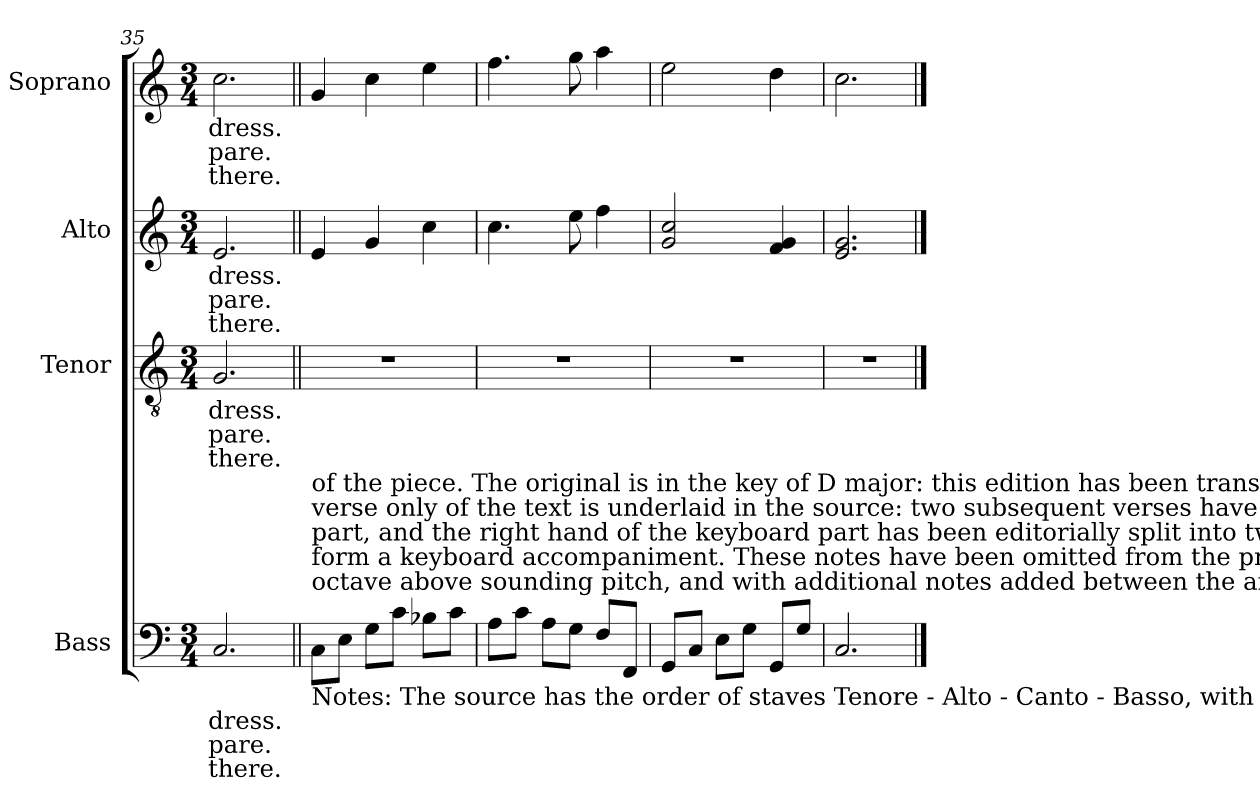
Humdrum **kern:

**kern	**text	**text	**text	**kern	**text	**text	**text	**kern	**text	**text	**text	**kern	**text	**text	**text
*part4	*part4	*part4	*part4	*part3	*part3	*part3	*part3	*part2	*part2	*part2	*part2	*part1	*part1	*part1	*part1
*staff4	*staff4	*staff4	*staff4	*staff3	*staff3	*staff3	*staff3	*staff2	*staff2	*staff2	*staff2	*staff1	*staff1	*staff1	*staff1
*I"Bass	*	*	*	*I"Tenor	*	*	*	*I"Alto	*	*	*	*I"Soprano	*	*	*
*I'B.	*	*	*	*I'T.	*	*	*	*I'A.	*	*	*	*I'S.	*	*	*
*clefF4	*	*	*	*clefGv2	*	*	*	*clefG2	*	*	*	*clefG2	*	*	*
*	*	*	*	*ITrd7c12	*	*	*	*	*	*	*	*	*	*	*
*k[]	*	*	*	*k[]	*	*	*	*k[]	*	*	*	*k[]	*	*	*
*C:	*	*	*	*C:	*	*	*	*C:	*	*	*	*C:	*	*	*
*M3/4	*	*	*	*M3/4	*	*	*	*M3/4	*	*	*	*M3/4	*	*	*
=35	=35	=35	=35	=35	=35	=35	=35	=35	=35	=35	=35	=35	=35	=35	=35
!	!LO:LY:b:color=#000000	!LO:LY:b:color=#000000	!LO:LY:b:color=#000000	!	!	!	!	!	!	!	!	!	!	!	!
!	!	!	!	!	!LO:LY:b:color=#000000	!LO:LY:b:color=#000000	!LO:LY:b:color=#000000	!	!	!	!	!	!	!	!
!	!	!	!	!	!	!	!	!	!LO:LY:b:color=#000000	!LO:LY:b:color=#000000	!LO:LY:b:color=#000000	!	!	!	!
!	!	!	!	!	!	!	!	!	!	!	!	!	!LO:LY:b:color=#000000	!LO:LY:b:color=#000000	!LO:LY:b:color=#000000
2.Ci/	-dress.	-pare.	there.	2.GGi/	-dress.	-pare.	there.	2.ei/	-dress.	-pare.	there.	2.cci\	-dress.	-pare.	there.
!!LO:LB:g=z
=36||	=36||	=36||	=36||	=36||	=36||	=36||	=36||	=36||	=36||	=36||	=36||	=36||	=36||	=36||	=36||
!LO:TX:b:t=Notes&colon; The source has the order of staves Tenore - Alto - Canto - Basso, with the alto part printed in the treble clef an	!	!	!	!	!	!	!	!	!	!	!	!	!	!	!
!LO:TX:t=octave above sounding pitch, and with additional notes added between the air and bass (doubling the inner parts) to	!	!	!	!	!	!	!	!	!	!	!	!	!	!	!
!LO:TX:t=form a keyboard accompaniment. These notes have been omitted from the present edition, as has the figuring of the bass	!	!	!	!	!	!	!	!	!	!	!	!	!	!	!
!LO:TX:t=part, and the right hand of the keyboard part has been editorially split into two treble lines in the symphonies. The first	!	!	!	!	!	!	!	!	!	!	!	!	!	!	!
!LO:TX:t=verse only of the text is underlaid in the source&colon; two subsequent verses have been added here, as indicated by the title	!	!	!	!	!	!	!	!	!	!	!	!	!	!	!
!LO:TX:t=of the piece. The original is in the key of D major&colon; this edition has been transposed down by a tone.	!	!	!	!	!	!	!	!	!	!	!	!	!	!	!
!	!	!	!	!LO:N:vis=1	!	!	!	!	!	!	!	!	!	!	!
8Ci\L	.	.	.	2.r	.	.	.	4ei/	.	.	.	4gi/	.	.	.
8Ei\J	.	.	.	.	.	.	.	.	.	.	.	.	.	.	.
8Gi\L	.	.	.	.	.	.	.	4gi/	.	.	.	4cci\	.	.	.
8ci\J	.	.	.	.	.	.	.	.	.	.	.	.	.	.	.
8B-Xi\L	.	.	.	.	.	.	.	4cci\	.	.	.	4eei\	.	.	.
8ci\J	.	.	.	.	.	.	.	.	.	.	.	.	.	.	.
=37	=37	=37	=37	=37	=37	=37	=37	=37	=37	=37	=37	=37	=37	=37	=37
!	!	!	!	!LO:N:vis=1	!	!	!	!	!	!	!	!	!	!	!
8Ai\L	.	.	.	2.r	.	.	.	4.cci\	.	.	.	4.ffi\	.	.	.
8ci\J	.	.	.	.	.	.	.	.	.	.	.	.	.	.	.
8Ai\L	.	.	.	.	.	.	.	.	.	.	.	.	.	.	.
8Gi\J	.	.	.	.	.	.	.	8eei\	.	.	.	8ggi\	.	.	.
8Fi/L	.	.	.	.	.	.	.	4ffi\	.	.	.	4aai\	.	.	.
8FFi/J	.	.	.	.	.	.	.	.	.	.	.	.	.	.	.
=38	=38	=38	=38	=38	=38	=38	=38	=38	=38	=38	=38	=38	=38	=38	=38
!	!	!	!	!LO:N:vis=1	!	!	!	!	!	!	!	!	!	!	!
8GGi/L	.	.	.	2.r	.	.	.	2gi/ 2cci	.	.	.	2eei\	.	.	.
8Ci/J	.	.	.	.	.	.	.	.	.	.	.	.	.	.	.
8Ei\L	.	.	.	.	.	.	.	.	.	.	.	.	.	.	.
8Gi\J	.	.	.	.	.	.	.	.	.	.	.	.	.	.	.
8GGi/L	.	.	.	.	.	.	.	4fi/ 4gi	.	.	.	4ddi\	.	.	.
8Gi/J	.	.	.	.	.	.	.	.	.	.	.	.	.	.	.
=39	=39	=39	=39	=39	=39	=39	=39	=39	=39	=39	=39	=39	=39	=39	=39
!	!	!	!	!LO:N:vis=1	!	!	!	!	!	!	!	!	!	!	!
2.Ci/	.	.	.	2.r	.	.	.	2.ei/ 2.gi	.	.	.	2.cci\	.	.	.
==	==	==	==	==	==	==	==	==	==	==	==	==	==	==	==
*-	*-	*-	*-	*-	*-	*-	*-	*-	*-	*-	*-	*-	*-	*-	*-
